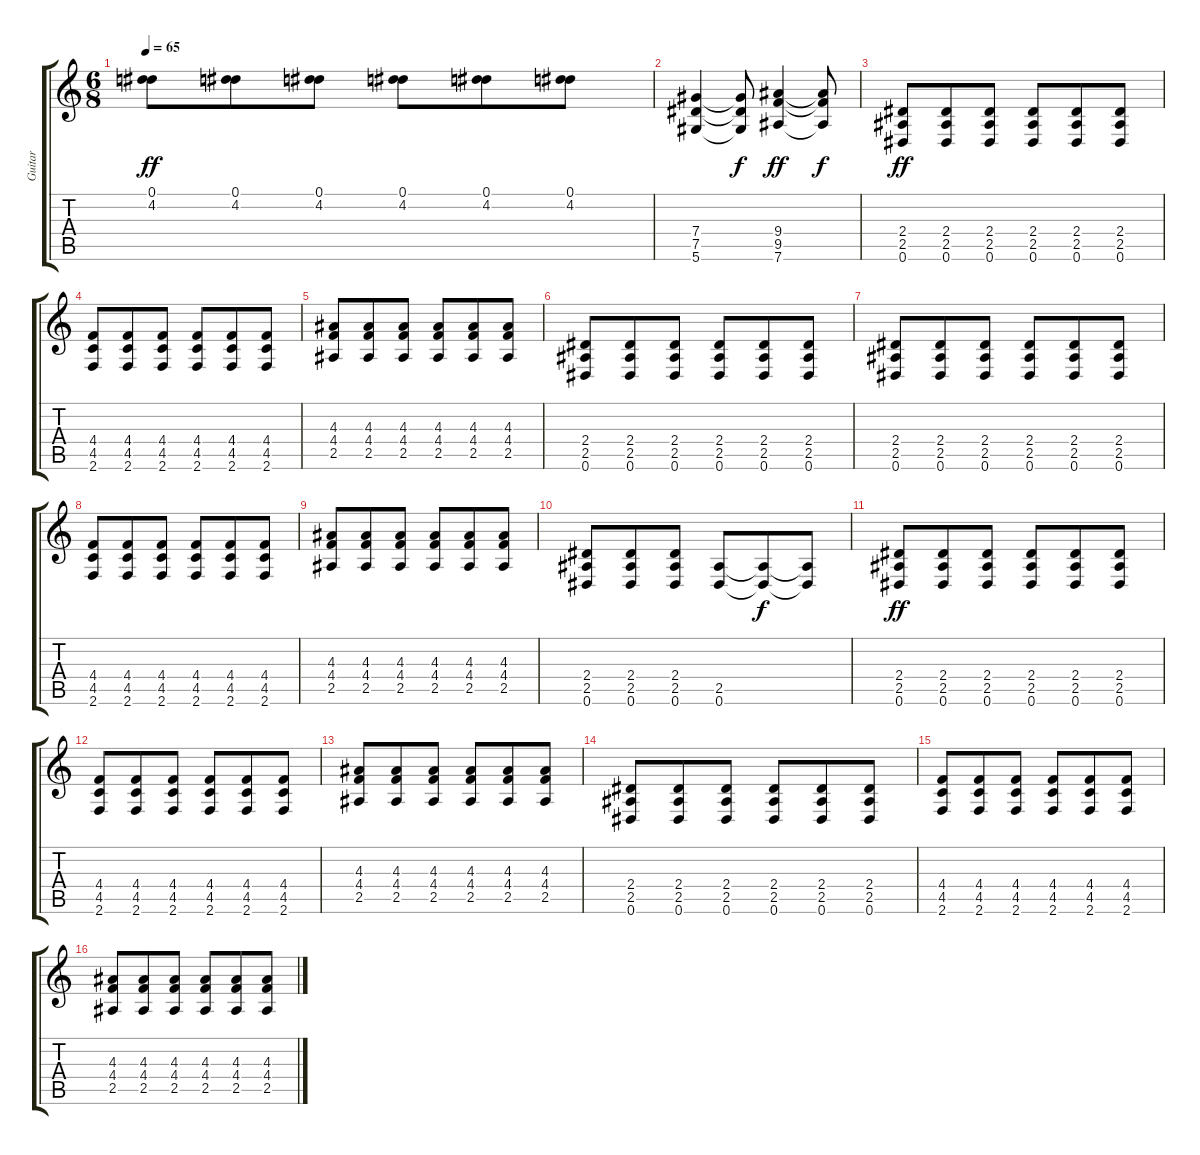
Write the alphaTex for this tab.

\track ("Guitar" "Guitar") {instrument overdrivenguitar}
\staff {score tabs}
\tuning (Eb4 Bb3 Gb3 Db3 Ab2 Eb2) {hide}
\ts (6 8)
\tempo 65
\clef g2
\ks c
(0.1 4.2).8{dy ff} (0.1 4.2).8 (0.1 4.2).8 (0.1 4.2).8 (0.1 4.2).8 (0.1 4.2).8 |
(7.4 7.5 5.6).4 (7.4{t} 7.5{t} 5.6{t}).8{dy f} (9.4 9.5 7.6).4{dy ff} (9.4{t} 9.5{t} 7.6{t}).8{dy f} |
(2.4 2.5 0.6).8{dy ff} (2.4 2.5 0.6).8 (2.4 2.5 0.6).8 (2.4 2.5 0.6).8 (2.4 2.5 0.6).8 (2.4 2.5 0.6).8 |
(4.4 4.5 2.6).8 (4.4 4.5 2.6).8 (4.4 4.5 2.6).8 (4.4 4.5 2.6).8 (4.4 4.5 2.6).8 (4.4 4.5 2.6).8 |
(4.3 4.4 2.5).8 (4.3 4.4 2.5).8 (4.3 4.4 2.5).8 (4.3 4.4 2.5).8 (4.3 4.4 2.5).8 (4.3 4.4 2.5).8 |
(2.4 2.5 0.6).8 (2.4 2.5 0.6).8 (2.4 2.5 0.6).8 (2.4 2.5 0.6).8 (2.4 2.5 0.6).8 (2.4 2.5 0.6).8 |
(2.4 2.5 0.6).8 (2.4 2.5 0.6).8 (2.4 2.5 0.6).8 (2.4 2.5 0.6).8 (2.4 2.5 0.6).8 (2.4 2.5 0.6).8 |
(4.4 4.5 2.6).8 (4.4 4.5 2.6).8 (4.4 4.5 2.6).8 (4.4 4.5 2.6).8 (4.4 4.5 2.6).8 (4.4 4.5 2.6).8 |
(4.3 4.4 2.5).8 (4.3 4.4 2.5).8 (4.3 4.4 2.5).8 (4.3 4.4 2.5).8 (4.3 4.4 2.5).8 (4.3 4.4 2.5).8 |
(2.4 2.5 0.6).8 (2.4 2.5 0.6).8 (2.4 2.5 0.6).8 (2.5 0.6).8 (2.5{t} 0.6{t}).8{dy f} (2.5{t} 0.6{t}).8 |
(2.4 2.5 0.6).8{dy ff} (2.4 2.5 0.6).8 (2.4 2.5 0.6).8 (2.4 2.5 0.6).8 (2.4 2.5 0.6).8 (2.4 2.5 0.6).8 |
(4.4 4.5 2.6).8 (4.4 4.5 2.6).8 (4.4 4.5 2.6).8 (4.4 4.5 2.6).8 (4.4 4.5 2.6).8 (4.4 4.5 2.6).8 |
(4.3 4.4 2.5).8 (4.3 4.4 2.5).8 (4.3 4.4 2.5).8 (4.3 4.4 2.5).8 (4.3 4.4 2.5).8 (4.3 4.4 2.5).8 |
(2.4 2.5 0.6).8 (2.4 2.5 0.6).8 (2.4 2.5 0.6).8 (2.4 2.5 0.6).8 (2.4 2.5 0.6).8 (2.4 2.5 0.6).8 |
(4.4 4.5 2.6).8 (4.4 4.5 2.6).8 (4.4 4.5 2.6).8 (4.4 4.5 2.6).8 (4.4 4.5 2.6).8 (4.4 4.5 2.6).8 |
(4.3 4.4 2.5).8 (4.3 4.4 2.5).8 (4.3 4.4 2.5).8 (4.3 4.4 2.5).8 (4.3 4.4 2.5).8 (4.3 4.4 2.5).8
